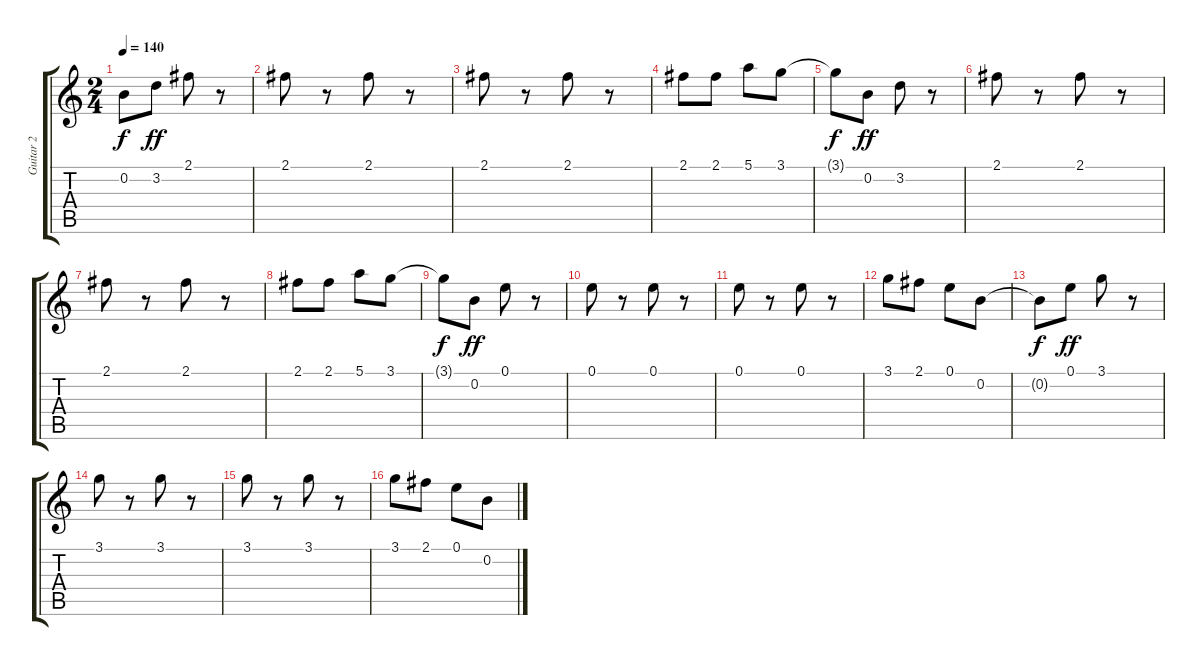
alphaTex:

\track ("Guitar 2" "Guitar 2") {instrument distortionguitar}
\staff {score tabs}
\tuning (E4 B3 G3 D3 A2 E2) {hide}
\ts (2 4)
\tempo 140
\clef g2
\ks c
0.2{t}.8{dy f} 3.2.8{dy ff} 2.1.8 r.8 |
2.1.8 r.8 2.1.8 r.8 |
2.1.8 r.8 2.1.8 r.8 |
2.1.8 2.1.8 5.1.8 3.1.8 |
3.1{t}.8{dy f} 0.2.8{dy ff} 3.2.8 r.8 |
2.1.8 r.8 2.1.8 r.8 |
2.1.8 r.8 2.1.8 r.8 |
2.1.8 2.1.8 5.1.8 3.1.8 |
3.1{t}.8{dy f} 0.2.8{dy ff} 0.1.8 r.8 |
0.1.8 r.8 0.1.8 r.8 |
0.1.8 r.8 0.1.8 r.8 |
3.1.8 2.1.8 0.1.8 0.2.8 |
0.2{t}.8{dy f} 0.1.8{dy ff} 3.1.8 r.8 |
3.1.8 r.8 3.1.8 r.8 |
3.1.8 r.8 3.1.8 r.8 |
3.1.8 2.1.8 0.1.8 0.2.8
